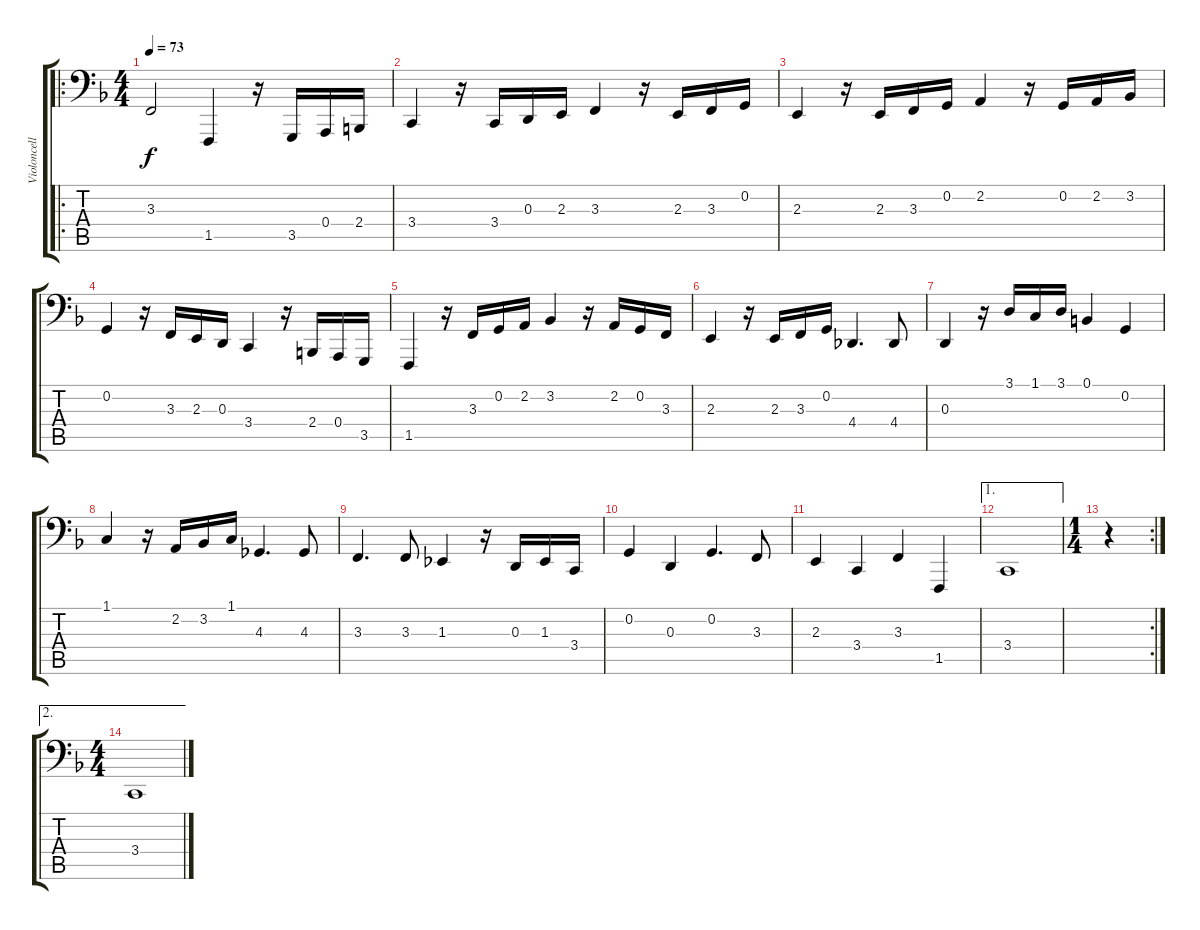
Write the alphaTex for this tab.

\track ("Violoncello" "Violoncell") {instrument cello}
\staff {score tabs}
\tuning (B2 G2 D2 A1 E1 B0) {hide}
\ro
\ts (4 4)
\tempo 73
\clef f4
\ks f
3.3.2{dy f instrument cello} 1.5.4 r.16 3.5.16 0.4.16 2.4.16 |
3.4.4 r.16 3.4.16 0.3.16 2.3.16 3.3.4 r.16 2.3.16 3.3.16 0.2.16 |
2.3.4 r.16 2.3.16 3.3.16 0.2.16 2.2.4 r.16 0.2.16 2.2.16 3.2.16 |
0.2.4 r.16 3.3.16 2.3.16 0.3.16 3.4.4 r.16 2.4.16 0.4.16 3.5.16 |
1.5.4 r.16 3.3.16 0.2.16 2.2.16 3.2.4 r.16 2.2.16 0.2.16 3.3.16 |
2.3.4 r.16 2.3.16 3.3.16 0.2.16 4.4.4{d} 4.4.8 |
0.3.4 r.16 3.1.16 1.1.16 3.1.16 0.1.4 0.2.4 |
1.1.4 r.16 2.2.16 3.2.16 1.1.16 4.3.4{d} 4.3.8 |
3.3.4{d} 3.3.8 1.3.4 r.16 0.3.16 1.3.16 3.4.16 |
0.2.4 0.3.4 0.2.4{d} 3.3.8 |
2.3.4 3.4.4 3.3.4 1.5.4 |
\ae 1
3.4.1 |
\rc 2
\ts (1 4)
r.4 |
\ae 2
\ts (4 4)
3.4.1
